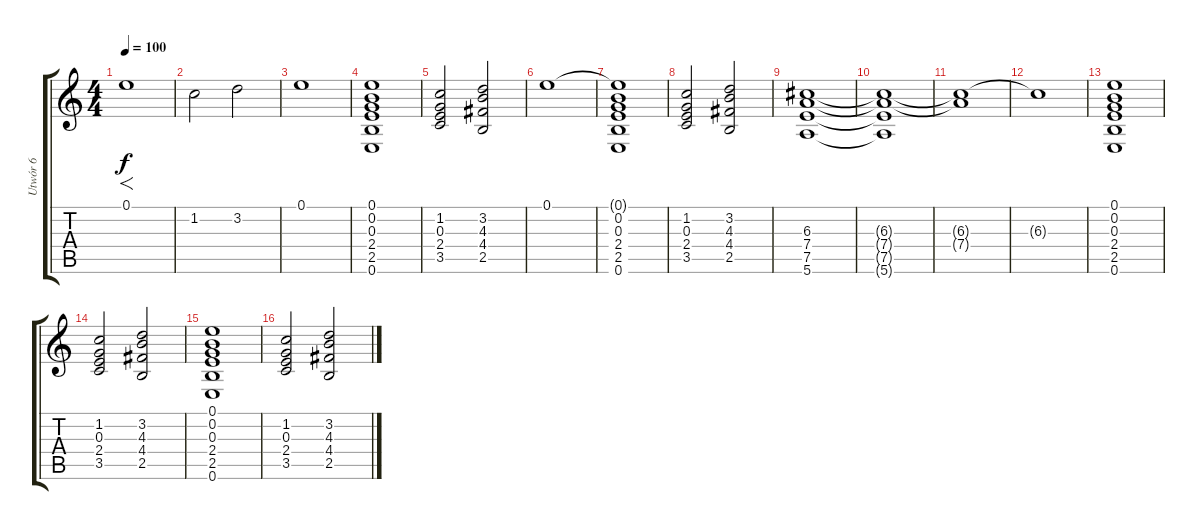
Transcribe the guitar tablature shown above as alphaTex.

\track ("Utwór 6" "Utwór 6") {instrument lead3calliope}
\staff {score tabs}
\tuning (E5 B4 G4 D4 A3 E3) {hide}
\ts (4 4)
\tempo 100
\clef g2
\ks c
0.1.1{f dy f instrument lead3calliope} |
1.2.2 3.2.2 |
0.1.1 |
(0.1 0.2 0.3 2.4 2.5 0.6).1 |
(1.2 0.3 2.4 3.5).2 (3.2 4.3 4.4 2.5).2 |
0.1.1 |
(0.1{t} 0.2 0.3 2.4 2.5 0.6).1 |
(1.2 0.3 2.4 3.5).2 (3.2 4.3 4.4 2.5).2 |
(6.3 7.4 7.5 5.6).1 |
(6.3{t} 7.4{t} 7.5{t} 5.6{t}).1 |
(6.3{t} 7.4{t}).1 |
6.3{t}.1 |
(0.1 0.2 0.3 2.4 2.5 0.6).1{volume 10} |
(1.2 0.3 2.4 3.5).2 (3.2 4.3 4.4 2.5).2 |
(0.1 0.2 0.3 2.4 2.5 0.6).1 |
(1.2 0.3 2.4 3.5).2 (3.2 4.3 4.4 2.5).2
